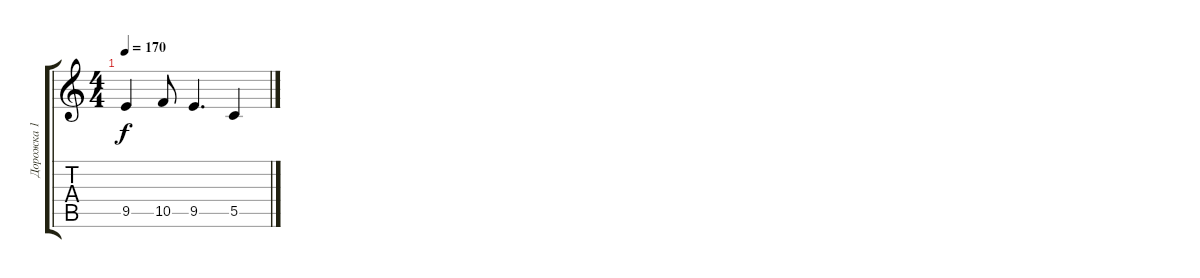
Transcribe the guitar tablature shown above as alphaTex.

\track ("Дорожка 1" "Дорожка 1") {instrument distortionguitar}
\staff {score tabs}
\tuning (D4 A3 F3 C3 G2 D2) {hide}
\ts (4 4)
\tempo 170
\clef g2
\ks c
9.5.4{dy f} 10.5.8 9.5.4{d} 5.5.4
